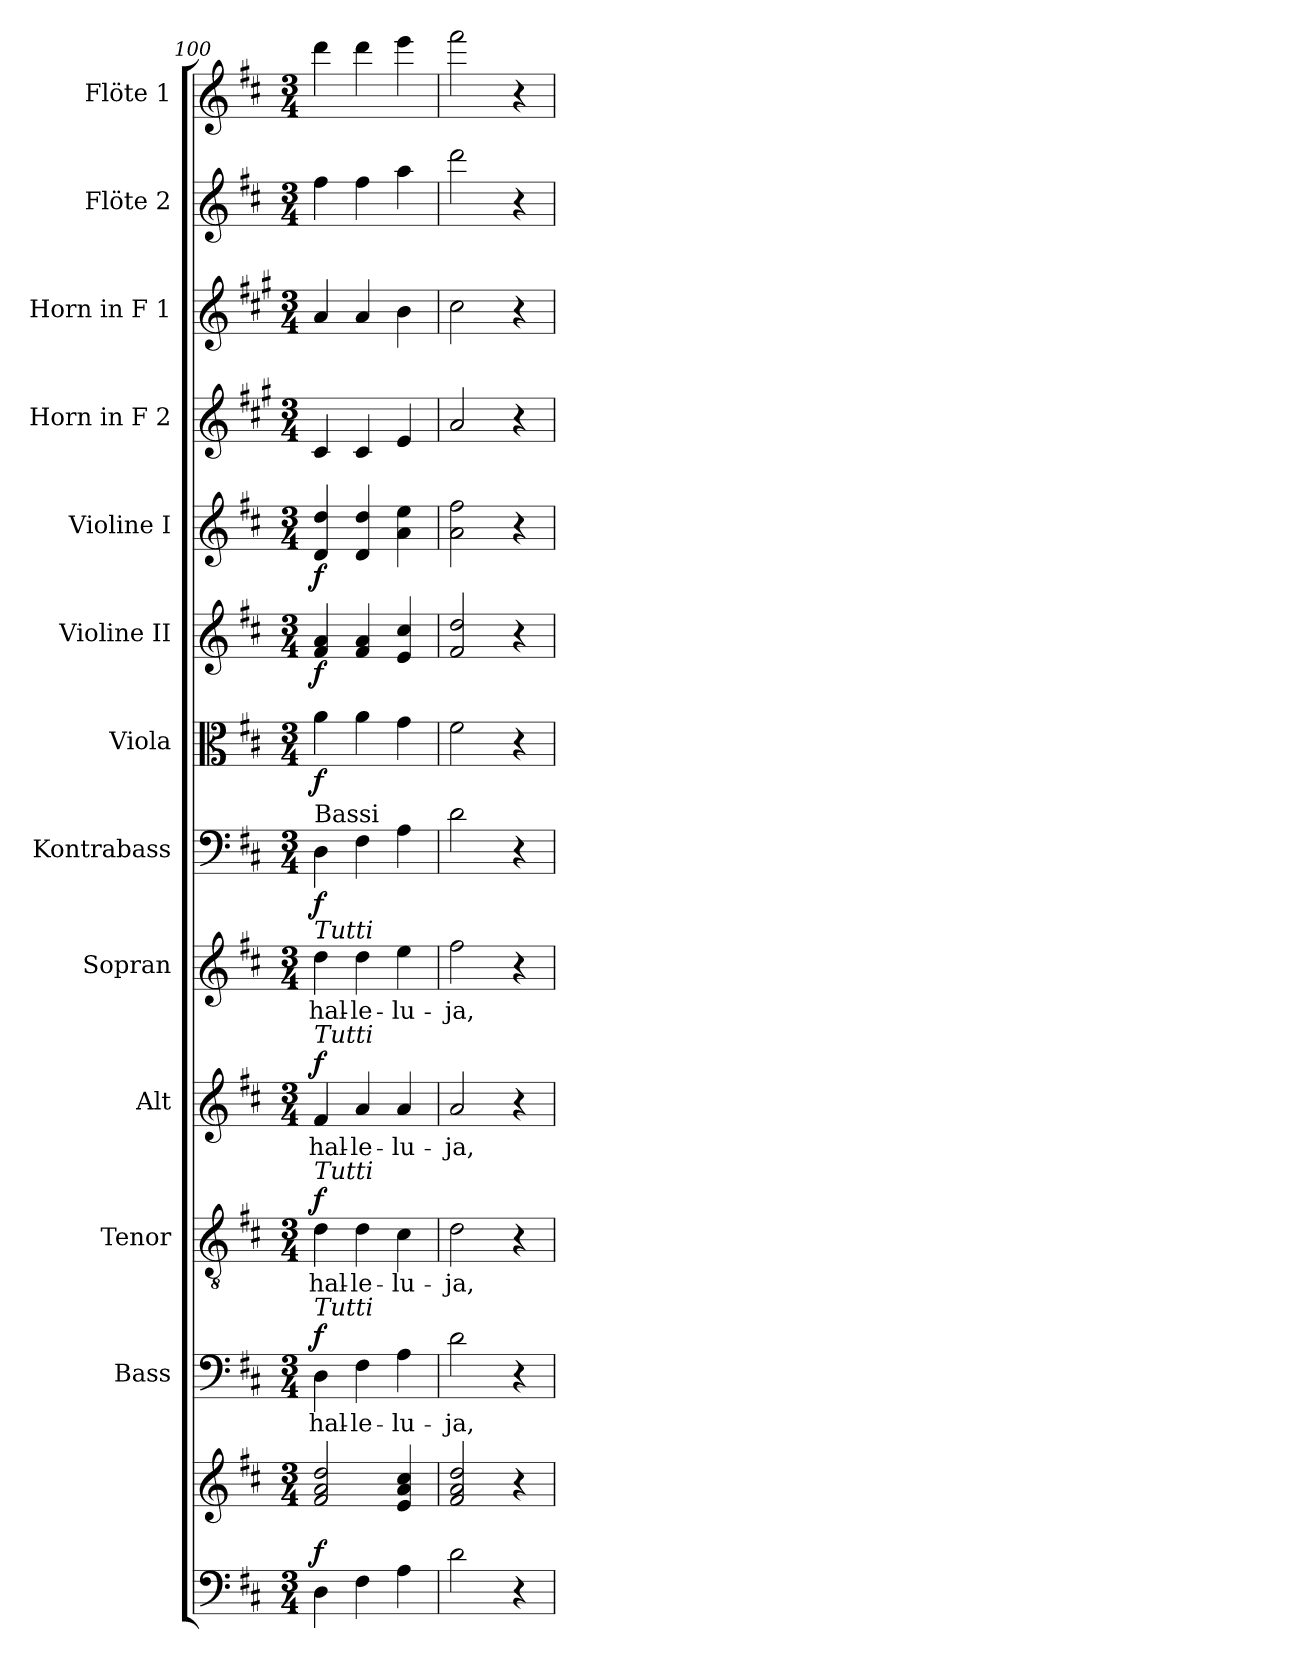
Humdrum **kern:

**kern	**kern	**dynam	**kern	**text	**dynam	**kern	**text	**dynam	**kern	**text	**dynam	**kern	**text	**kern	**dynam	**kern	**dynam	**kern	**dynam	**kern	**dynam	**kern	**kern	**kern	**kern
*part13	*part13	*part13	*part12	*part12	*part12	*part11	*part11	*part11	*part10	*part10	*part10	*part9	*part9	*part8	*part8	*part7	*part7	*part6	*part6	*part5	*part5	*part4	*part3	*part2	*part1
*staff14	*staff13	*staff13/14	*staff12	*staff12	*staff12	*staff11	*staff11	*staff11	*staff10	*staff10	*staff10	*staff9	*staff9	*staff8	*staff8	*staff7	*staff7	*staff6	*staff6	*staff5	*staff5	*staff4	*staff3	*staff2	*staff1
*	*	*	*I"Bass	*	*	*I"Tenor	*	*	*I"Alt	*	*	*I"Sopran	*	*I"Kontrabass	*	*I"Viola	*	*I"Violine II	*	*I"Violine I	*	*I"Horn in F 2	*I"Horn in F 1	*I"Flöte 2	*I"Flöte 1
*	*	*	*I'B.	*	*	*I'T.	*	*	*I'A.	*	*	*I'S.	*	*I'Kb.	*	*I'Vla.	*	*I'Vl. II	*	*I'Vl. I	*	*I'Hrn. F 2	*I'Hrn. F 1	*I'Fl. 2	*I'Fl. 1
!!LO:PB:g=z
*clefF4	*clefG2	*	*clefF4	*	*	*clefGv2	*	*	*clefG2	*	*	*clefG2	*	*clefF4	*	*clefC3	*	*clefG2	*	*clefG2	*	*clefG2	*clefG2	*clefG2	*clefG2
*	*	*	*	*	*	*	*	*	*	*	*	*	*	*ITrd7c12	*	*	*	*	*	*	*	*ITrd4c7	*ITrd4c7	*	*
*k[f#c#]	*k[f#c#]	*	*k[f#c#]	*	*	*k[f#c#]	*	*	*k[f#c#]	*	*	*k[f#c#]	*	*k[f#c#]	*	*k[f#c#]	*	*k[f#c#]	*	*k[f#c#]	*	*k[f#c#]	*k[f#c#]	*k[f#c#]	*k[f#c#]
*D:	*D:	*	*D:	*	*	*D:	*	*	*D:	*	*	*D:	*	*D:	*	*D:	*	*D:	*	*D:	*	*D:	*D:	*D:	*D:
*M3/4	*M3/4	*	*M3/4	*	*	*M3/4	*	*	*M3/4	*	*	*M3/4	*	*M3/4	*	*M3/4	*	*M3/4	*	*M3/4	*	*M3/4	*M3/4	*M3/4	*M3/4
=100	=100	=100	=100	=100	=100	=100	=100	=100	=100	=100	=100	=100	=100	=100	=100	=100	=100	=100	=100	=100	=100	=100	=100	=100	=100
!	!	!	!	!	!	!	!	!	!	!	!	!	!	!LO:TX:a:t=Bassi	!	!	!	!	!	!	!	!	!	!	!
!	!	!	!	!	!	!	!	!	!	!	!	!LO:TX:a:i:t=Tutti	!	!	!	!	!	!	!	!	!	!	!	!	!
!	!	!	!	!	!	!	!	!	!LO:TX:a:i:t=Tutti	!	!	!	!	!	!	!	!	!	!	!	!	!	!	!	!
!	!	!	!	!	!	!LO:TX:a:i:t=Tutti	!	!	!	!	!	!	!	!	!	!	!	!	!	!	!	!	!	!	!
!	!	!	!LO:TX:a:i:t=Tutti	!	!	!	!	!	!	!	!	!	!	!	!	!	!	!	!	!	!	!	!	!	!
!	!	!LO:DY:a=2	!	!LO:LY:b	!LO:DY:a	!	!LO:LY:b	!LO:DY:a	!	!LO:LY:b	!LO:DY:a	!	!LO:LY:b	!	!LO:DY:b	!	!LO:DY:b	!	!LO:DY:b	!	!LO:DY:b	!	!	!	!
4D\	2f#/ 2a/ 2dd/	f	4D\	hal-	f	4d\	hal-	f	4f#/	hal-	f	4dd\	hal-	4DD\	f	4a\	f	4f#/ 4a/	f	4d/ 4dd/	f	4F#/	4d/	4ff#\	4ddd\
!	!	!	!	!LO:LY:b	!	!	!LO:LY:b	!	!	!LO:LY:b	!	!	!LO:LY:b	!	!	!	!	!	!	!	!	!	!	!	!
4F#\	.	.	4F#\	-le-	.	4d\	-le-	.	4a/	-le-	.	4dd\	-le-	4FF#\	.	4a\	.	4f#/ 4a/	.	4d/ 4dd/	.	4F#/	4d/	4ff#\	4ddd\
!	!	!	!	!LO:LY:b	!	!	!LO:LY:b	!	!	!LO:LY:b	!	!	!LO:LY:b	!	!	!	!	!	!	!	!	!	!	!	!
4A\	4e/ 4a/ 4cc#/	.	4A\	-lu-	.	4c#\	-lu-	.	4a/	-lu-	.	4ee\	-lu-	4AA\	.	4g\	.	4e/ 4cc#/	.	4a\ 4ee\	.	4A/	4e\	4aa\	4eee\
=101	=101	=101	=101	=101	=101	=101	=101	=101	=101	=101	=101	=101	=101	=101	=101	=101	=101	=101	=101	=101	=101	=101	=101	=101	=101
!	!	!	!	!LO:LY:b	!	!	!LO:LY:b	!	!	!LO:LY:b	!	!	!LO:LY:b	!	!	!	!	!	!	!	!	!	!	!	!
2d\	2f#/ 2a/ 2dd/	.	2d\	-ja,	.	2d\	-ja,	.	2a/	-ja,	.	2ff#\	-ja,	2D\	.	2f#\	.	2f#/ 2dd/	.	2a\ 2ff#\	.	2d/	2f#\	2ddd\	2fff#\
4r	4r	.	4r	.	.	4r	.	.	4r	.	.	4r	.	4r	.	4r	.	4r	.	4r	.	4r	4r	4r	4r
=	=	=	=	=	=	=	=	=	=	=	=	=	=	=	=	=	=	=	=	=	=	=	=	=	=
*-	*-	*-	*-	*-	*-	*-	*-	*-	*-	*-	*-	*-	*-	*-	*-	*-	*-	*-	*-	*-	*-	*-	*-	*-	*-
